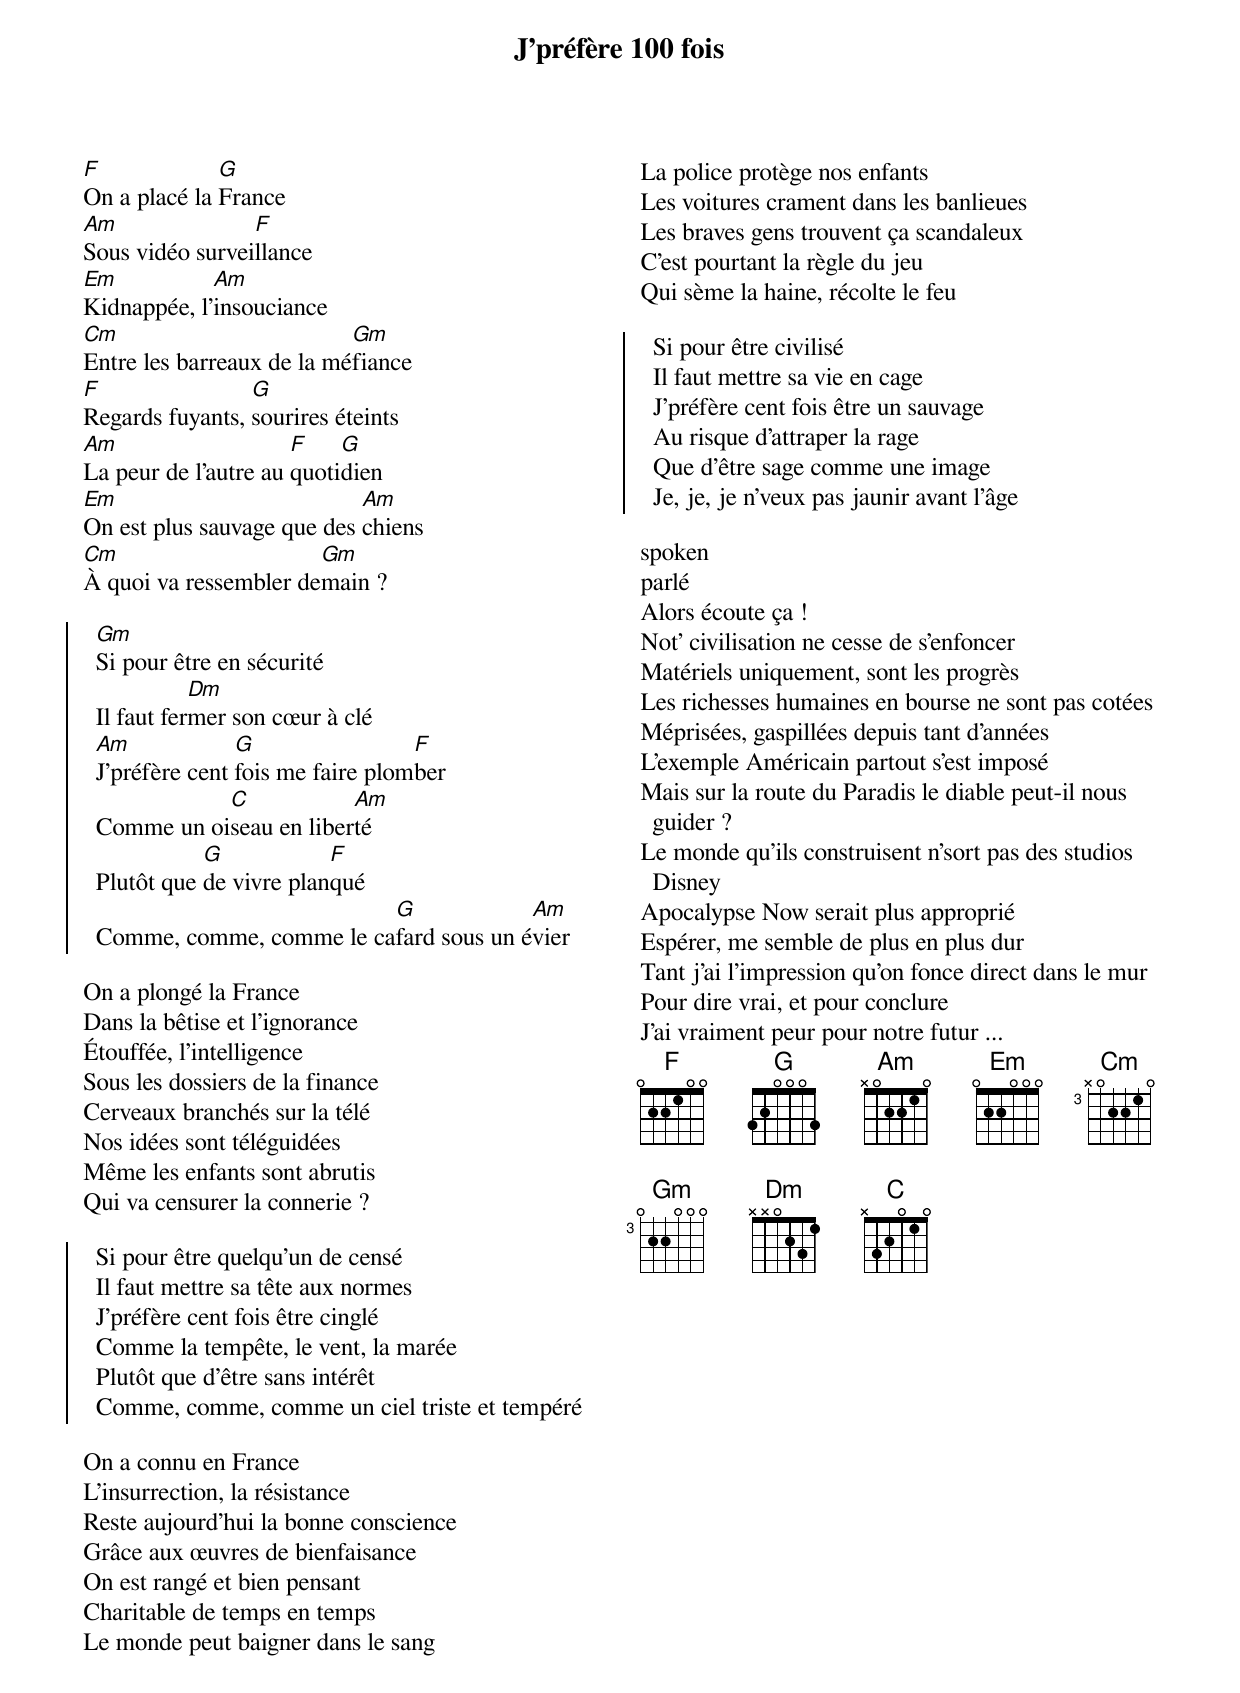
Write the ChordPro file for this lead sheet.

{title: J'préfère 100 fois}
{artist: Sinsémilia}
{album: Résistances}
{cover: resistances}
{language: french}
{columns: 2}
{define: F base-fret 1 frets 0 2 2 1 0 0}
{define: G frets 3 2 0 0 0 3}
{define: Am frets X 0 2 2 1 0}
{define: Em frets 0 2 2 0 0 0}
{define: Cm base-fret 3 frets X 0 2 2 1 0}
{define: Gm base-fret 3 frets 0 2 2 0 0 0}
{define: C frets X 3 2 0 1 0}

[F]On a placé la [G]France
[Am]Sous vidéo survei[F]llance
[Em]Kidnappée, l'[Am]insouciance
[Cm]Entre les barreaux de la mé[Gm]fiance
[F]Regards fuyants, [G]sourires éteints
[Am]La peur de l'autre au [F]quoti[G]dien
[Em]On est plus sauvage que des [Am]chiens
[Cm]À quoi va ressembler de[Gm]main ?

{start_of_chorus}
  [Gm]Si pour être en sécurité
  Il faut fer[Dm]mer son cœur à clé
  [Am]J'préfère cent [G]fois me faire plom[F]ber
  Comme un oi[C]seau en liber[Am]té
  Plutôt que [G]de vivre plan[F]qué
  Comme, comme, comme le ca[G]fard sous un é[Am]vier
{end_of_chorus}

On a plongé la France
Dans la bêtise et l'ignorance
Étouffée, l'intelligence
Sous les dossiers de la finance
Cerveaux branchés sur la télé
Nos idées sont téléguidées
Même les enfants sont abrutis
Qui va censurer la connerie ?

{start_of_chorus}
  Si pour être quelqu'un de censé
  Il faut mettre sa tête aux normes
  J'préfère cent fois être cinglé
  Comme la tempête, le vent, la marée
  Plutôt que d'être sans intérêt
  Comme, comme, comme un ciel triste et tempéré
{end_of_chorus}

On a connu en France
L'insurrection, la résistance
Reste aujourd'hui la bonne conscience
Grâce aux œuvres de bienfaisance
On est rangé et bien pensant
Charitable de temps en temps
Le monde peut baigner dans le sang
La police protège nos enfants
Les voitures crament dans les banlieues
Les braves gens trouvent ça scandaleux
C'est pourtant la règle du jeu
Qui sème la haine, récolte le feu

{start_of_chorus}
  Si pour être civilisé
  Il faut mettre sa vie en cage
  J'préfère cent fois être un sauvage
  Au risque d'attraper la rage
  Que d'être sage comme une image
  Je, je, je n'veux pas jaunir avant l'âge
{end_of_chorus}

spoken
parlé
Alors écoute ça !
Not' civilisation ne cesse de s'enfoncer
Matériels uniquement, sont les progrès
Les richesses humaines en bourse ne sont pas cotées
Méprisées, gaspillées depuis tant d'années
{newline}
L'exemple Américain partout s'est imposé
Mais sur la route du Paradis le diable peut-il nous guider ?
Le monde qu'ils construisent n'sort pas des studios Disney
Apocalypse Now serait plus approprié
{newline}
Espérer, me semble de plus en plus dur
Tant j'ai l'impression qu'on fonce direct dans le mur
Pour dire vrai, et pour conclure
J'ai vraiment peur pour notre futur ...
